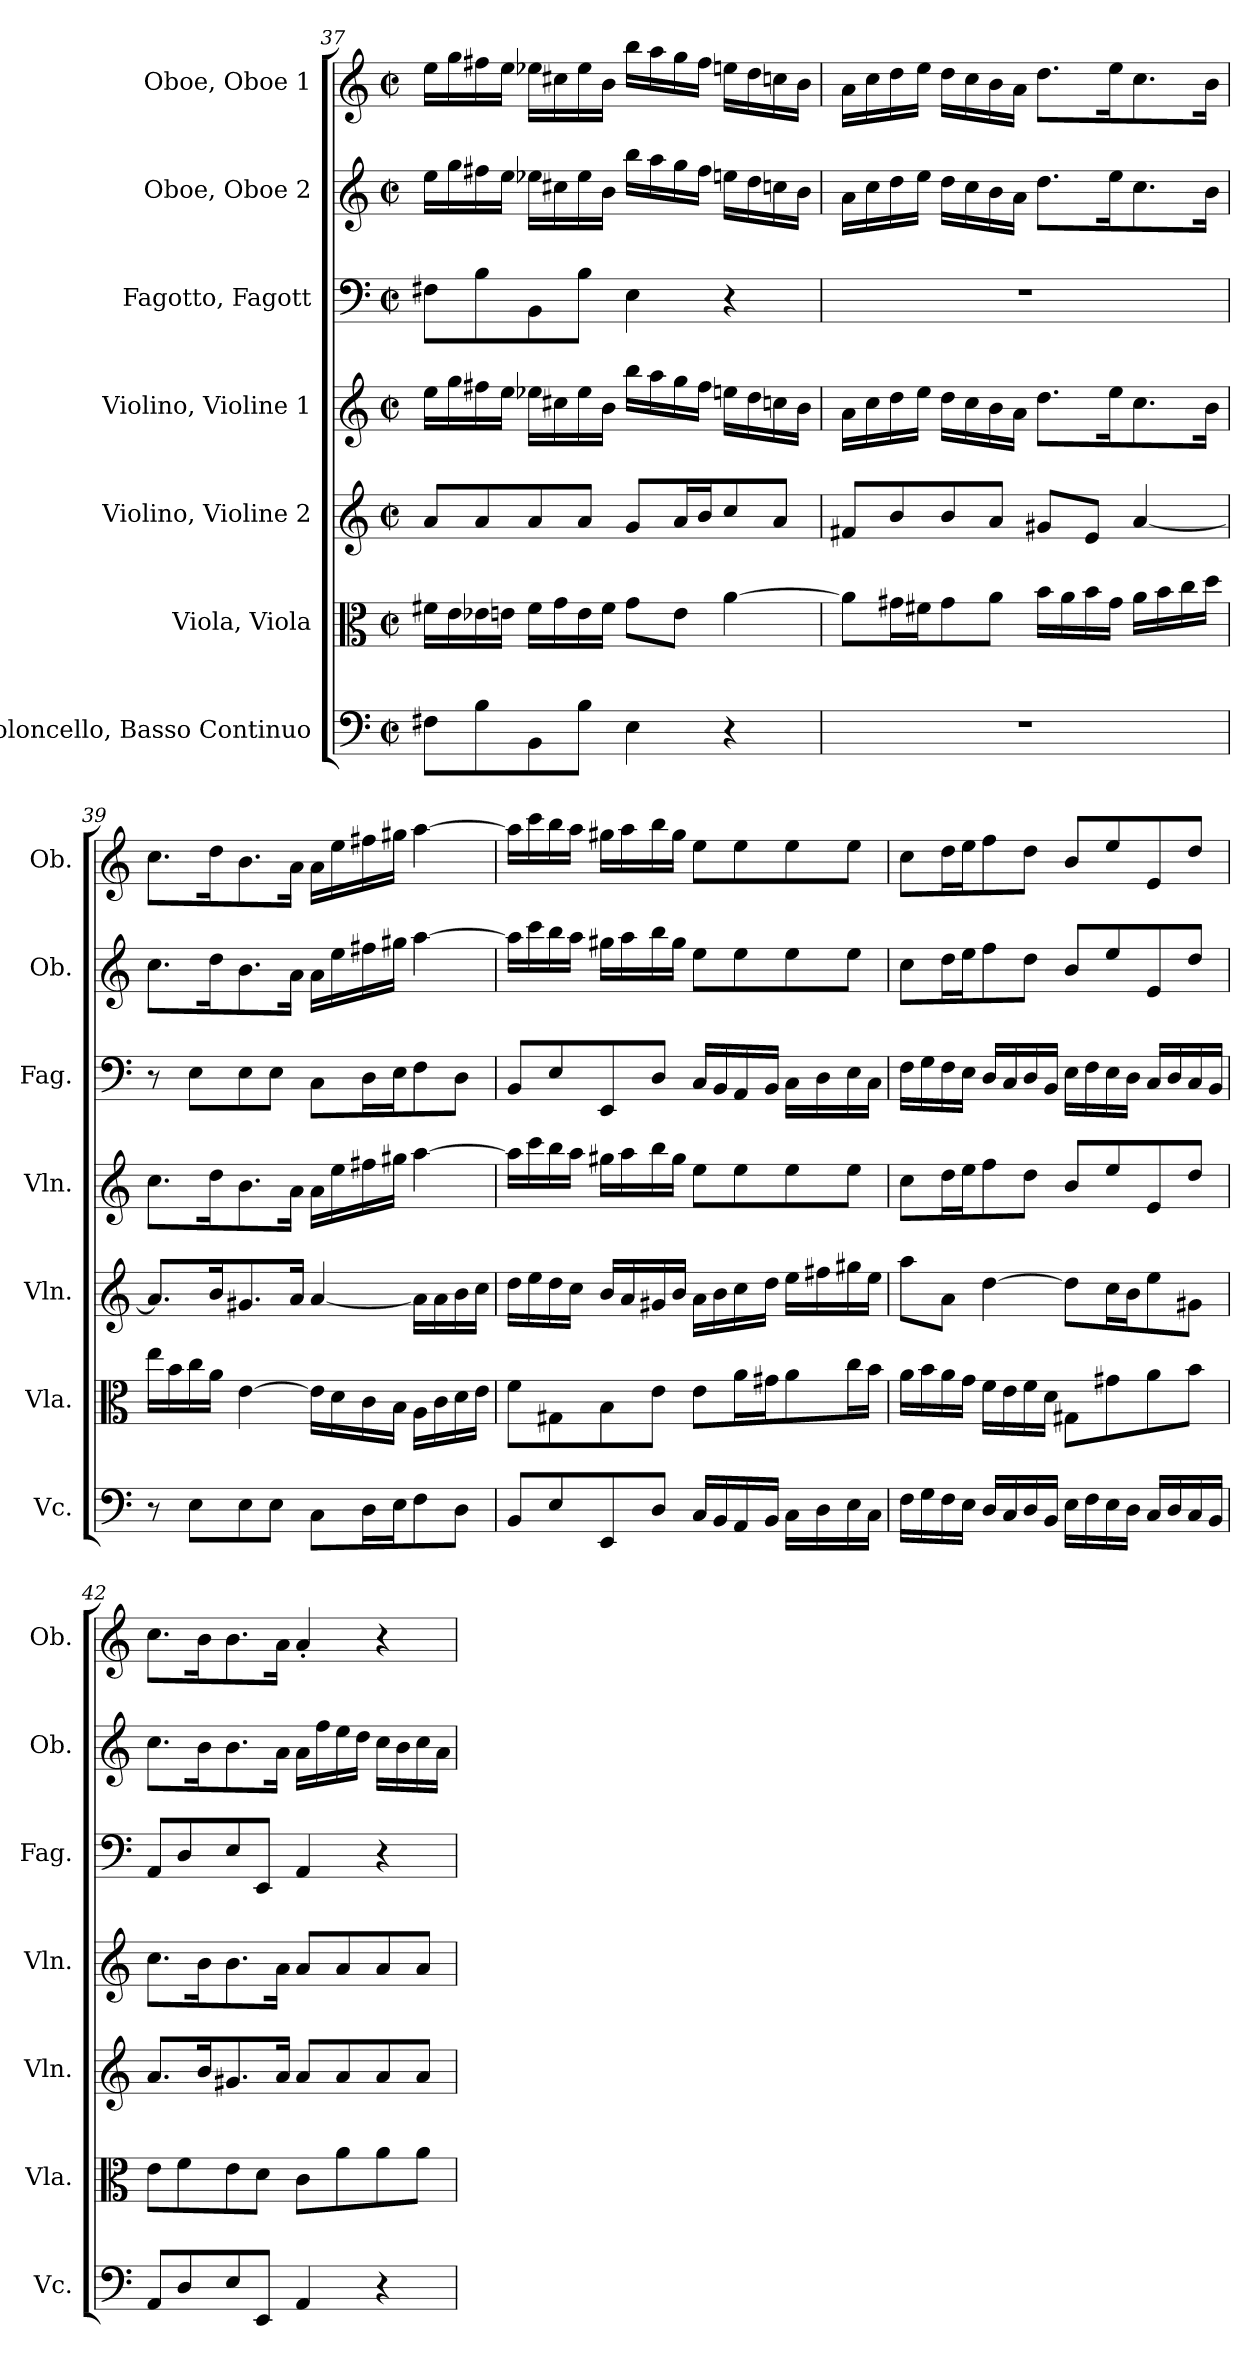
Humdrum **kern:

**kern	**kern	**kern	**kern	**kern	**kern	**kern
*part7	*part6	*part5	*part4	*part3	*part2	*part1
*staff7	*staff6	*staff5	*staff4	*staff3	*staff2	*staff1
*I"Violoncello, Basso Continuo	*I"Viola, Viola	*I"Violino, Violine 2	*I"Violino, Violine 1	*I"Fagotto, Fagott	*I"Oboe, Oboe 2	*I"Oboe, Oboe 1
*I'Vc.	*I'Vla.	*I'Vln.	*I'Vln.	*I'Fag.	*I'Ob.	*I'Ob.
*clefF4	*clefC3	*clefG2	*clefG2	*clefF4	*clefG2	*clefG2
*k[]	*k[]	*k[]	*k[]	*k[]	*k[]	*k[]
*M2/2	*M2/2	*M2/2	*M2/2	*M2/2	*M2/2	*M2/2
*met(c|)	*met(c|)	*met(c|)	*met(c|)	*met(c|)	*met(c|)	*met(c|)
=37	=37	=37	=37	=37	=37	=37
8F#X\L	16f#X\LL	8a/L	16ee\LL	8F#X\L	16ee\LL	16ee\LL
.	16e\	.	16gg\	.	16gg\	16gg\
8B\	16e-X\	8a/	16ff#X\	8B\	16ff#X\	16ff#X\
.	16en\JJ	.	16ee\JJ	.	16ee\JJ	16ee\JJ
8BB\	16f#\LL	8a/	16ee-X\LL	8BB\	16ee-X\LL	16ee-X\LL
.	16g\	.	16cc#X\	.	16cc#X\	16cc#X\
8B\J	16e\	8a/J	16ee-\	8B\J	16ee-\	16ee-\
.	16f#\JJ	.	16b\JJ	.	16b\JJ	16b\JJ
4E\	8g\L	8g/L	16bb\LL	4E\	16bb\LL	16bb\LL
.	.	.	16aa\	.	16aa\	16aa\
.	8e\J	16a/L	16gg\	.	16gg\	16gg\
.	.	16b/J	16ff#\JJ	.	16ff#\JJ	16ff#\JJ
4r	[4a\	8cc/	16een\LL	4r	16een\LL	16een\LL
.	.	.	16dd\	.	16dd\	16dd\
.	.	8a/J	16ccn\	.	16ccn\	16ccn\
.	.	.	16b\JJ	.	16b\JJ	16b\JJ
!!LO:LB:g=z
=38	=38	=38	=38	=38	=38	=38
1r	8a\L]	8f#X/L	16a\LL	1r	16a\LL	16a\LL
.	.	.	16cc\	.	16cc\	16cc\
.	16g#X\L	8b/	16dd\	.	16dd\	16dd\
.	16f#X\J	.	16ee\JJ	.	16ee\JJ	16ee\JJ
.	8g#\	8b/	16dd\LL	.	16dd\LL	16dd\LL
.	.	.	16cc\	.	16cc\	16cc\
.	8a\J	8a/J	16b\	.	16b\	16b\
.	.	.	16a\JJ	.	16a\JJ	16a\JJ
.	16b\LL	8g#X/L	8.dd\L	.	8.dd\L	8.dd\L
.	16a\	.	.	.	.	.
.	16b\	8e/J	.	.	.	.
.	16g#\JJ	.	16ee\K	.	16ee\K	16ee\K
.	16a\LL	[4a/	8.cc\	.	8.cc\	8.cc\
.	16b\	.	.	.	.	.
.	16cc\	.	.	.	.	.
.	16dd\JJ	.	16b\Jk	.	16b\Jk	16b\Jk
=39	=39	=39	=39	=39	=39	=39
8r	16ee\LL	8.a/L]	8.cc\L	8r	8.cc\L	8.cc\L
.	16b\	.	.	.	.	.
8E\L	16cc\	.	.	8E\L	.	.
.	16a\JJ	16b/K	16dd\K	.	16dd\K	16dd\K
8E\	[4e\	8.g#X/	8.b\	8E\	8.b\	8.b\
8E\J	.	.	.	8E\J	.	.
.	.	16a/Jk	16a\Jk	.	16a\Jk	16a\Jk
8C\L	16e\LL]	[4a/	16a\LL	8C\L	16a\LL	16a\LL
.	16d\	.	16ee\	.	16ee\	16ee\
16D\L	16c\	.	16ff#X\	16D\L	16ff#X\	16ff#X\
16E\J	16B\JJ	.	16gg#X\JJ	16E\J	16gg#X\JJ	16gg#X\JJ
8F\	16A\LL	16a\LL]	[4aa\	8F\	[4aa\	[4aa\
.	16c\	16a\	.	.	.	.
8D\J	16d\	16b\	.	8D\J	.	.
.	16e\JJ	16cc\JJ	.	.	.	.
!!LO:PB:g=z
=40	=40	=40	=40	=40	=40	=40
8BB/L	8f\L	16dd\LL	16aa\LL]	8BB/L	16aa\LL]	16aa\LL]
.	.	16ee\	16ccc\	.	16ccc\	16ccc\
8E/	8G#X\	16dd\	16bb\	8E/	16bb\	16bb\
.	.	16cc\JJ	16aa\JJ	.	16aa\JJ	16aa\JJ
8EE/	8B\	16b/LL	16gg#X\LL	8EE/	16gg#X\LL	16gg#X\LL
.	.	16a/	16aa\	.	16aa\	16aa\
8D/J	8e\J	16g#X/	16bb\	8D/J	16bb\	16bb\
.	.	16b/JJ	16gg#\JJ	.	16gg#\JJ	16gg#\JJ
16C/LL	8e\L	16a\LL	8ee\L	16C/LL	8ee\L	8ee\L
16BB/	.	16b\	.	16BB/	.	.
16AA/	16a\L	16cc\	8ee\	16AA/	8ee\	8ee\
16BB/JJ	16g#X\J	16dd\JJ	.	16BB/JJ	.	.
16C\LL	8a\	16ee\LL	8ee\	16C\LL	8ee\	8ee\
16D\	.	16ff#X\	.	16D\	.	.
16E\	16cc\L	16gg#X\	8ee\J	16E\	8ee\J	8ee\J
16C\JJ	16b\JJ	16ee\JJ	.	16C\JJ	.	.
=41	=41	=41	=41	=41	=41	=41
16F\LL	16a\LL	8aa\L	8cc\L	16F\LL	8cc\L	8cc\L
16G\	16b\	.	.	16G\	.	.
16F\	16a\	8a\J	16dd\L	16F\	16dd\L	16dd\L
16E\JJ	16g\JJ	.	16ee\J	16E\JJ	16ee\J	16ee\J
16D/LL	16f\LL	[4dd\	8ff\	16D/LL	8ff\	8ff\
16C/	16e\	.	.	16C/	.	.
16D/	16f\	.	8dd\J	16D/	8dd\J	8dd\J
16BB/JJ	16d\JJ	.	.	16BB/JJ	.	.
16E\LL	8G#X\L	8dd\L]	8b/L	16E\LL	8b/L	8b/L
16F\	.	.	.	16F\	.	.
16E\	8g#X\	16cc\L	8ee/	16E\	8ee/	8ee/
16D\JJ	.	16b\J	.	16D\JJ	.	.
16C/LL	8a\	8ee\	8e/	16C/LL	8e/	8e/
16D/	.	.	.	16D/	.	.
16C/	8b\J	8g#X\J	8dd/J	16C/	8dd/J	8dd/J
16BB/JJ	.	.	.	16BB/JJ	.	.
=42	=42	=42	=42	=42	=42	=42
8AA/L	8e\L	8.a/L	8.cc\L	8AA/L	8.cc\L	8.cc\L
8D/	8f\	.	.	8D/	.	.
.	.	16b/K	16b\K	.	16b\K	16b\K
8E/	8e\	8.g#X/	8.b\	8E/	8.b\	8.b\
8EE/J	8d\J	.	.	8EE/J	.	.
.	.	16a/Jk	16a\Jk	.	16a\Jk	16a\Jk
4AA/	8c\L	8a/L	8a/L	4AA/	16a\LL	4a'/
.	.	.	.	.	16ff\	.
.	8a\	8a/	8a/	.	16ee\	.
.	.	.	.	.	16dd\JJ	.
4r	8a\	8a/	8a/	4r	16cc\LL	4r
.	.	.	.	.	16b\	.
.	8a\J	8a/J	8a/J	.	16cc\	.
.	.	.	.	.	16a\JJ	.
=	=	=	=	=	=	=
*-	*-	*-	*-	*-	*-	*-
